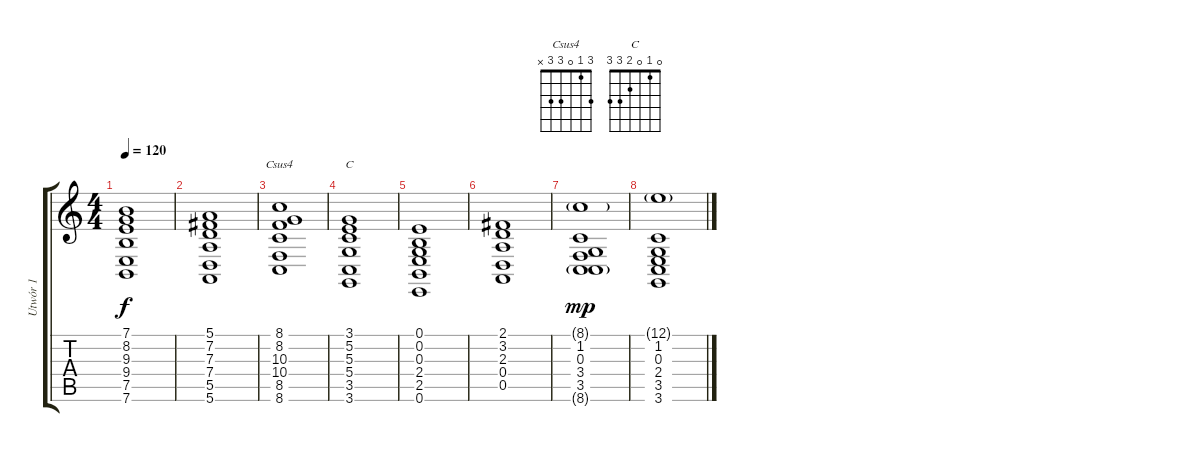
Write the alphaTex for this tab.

\track ("Utwór 1" "Utwór 1") {instrument pad8sweep}
\staff {score tabs}
\tuning (E4 B3 G3 D3 A2 E2) {hide}
\chord ("Csus4" 3 1 0 3 3 x)
\chord ("C" 0 1 0 2 3 3)
\ts (4 4)
\tempo 120
\clef g2
\ks c
(7.1 8.2 9.3 9.4 7.5 7.6).1{dy f instrument pad8sweep} |
(5.1 7.2 7.3 7.4 5.5 5.6).1 |
(8.1 8.2 10.3 10.4 8.5 8.6).1{ch "Csus4"} |
(3.1 5.2 5.3 5.4 3.5 3.6).1{ch "C"} |
(0.1 0.2 0.3 2.4 2.5 0.6).1 |
(2.1 3.2 2.3 0.4 0.5).1 |
(8.1{g} 1.2 0.3 3.4 3.5 8.6{g}).1{dy mp} |
(12.1{g} 1.2 0.3 2.4 3.5 3.6).1
